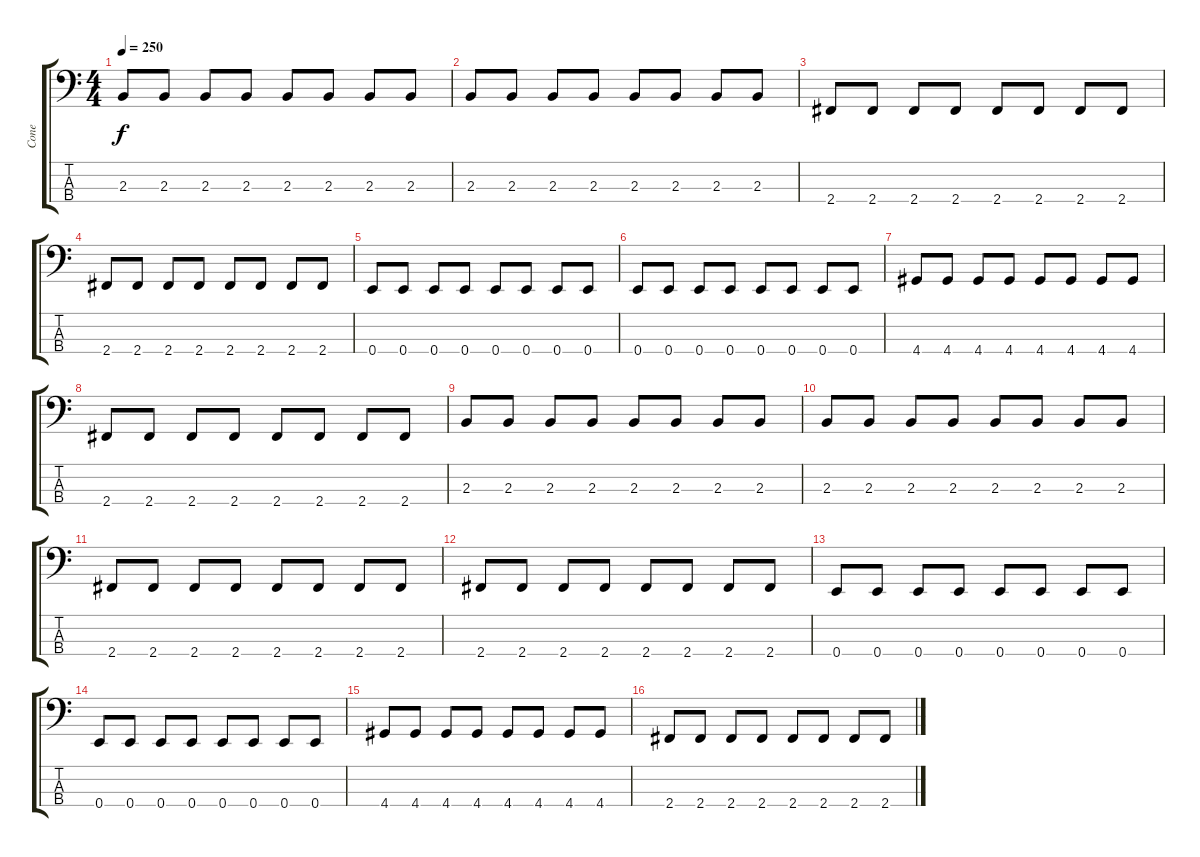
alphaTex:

\track ("Cone" "Cone") {instrument electricbasspick}
\staff {score tabs}
\tuning (G2 D2 A1 E1) {hide}
\ts (4 4)
\tempo 250
\clef f4
\ks c
2.3.8{dy f} 2.3.8 2.3.8 2.3.8 2.3.8 2.3.8 2.3.8 2.3.8 |
2.3.8 2.3.8 2.3.8 2.3.8 2.3.8 2.3.8 2.3.8 2.3.8 |
2.4.8 2.4.8 2.4.8 2.4.8 2.4.8 2.4.8 2.4.8 2.4.8 |
2.4.8 2.4.8 2.4.8 2.4.8 2.4.8 2.4.8 2.4.8 2.4.8 |
0.4.8 0.4.8 0.4.8 0.4.8 0.4.8 0.4.8 0.4.8 0.4.8 |
0.4.8 0.4.8 0.4.8 0.4.8 0.4.8 0.4.8 0.4.8 0.4.8 |
4.4.8 4.4.8 4.4.8 4.4.8 4.4.8 4.4.8 4.4.8 4.4.8 |
2.4.8 2.4.8 2.4.8 2.4.8 2.4.8 2.4.8 2.4.8 2.4.8 |
2.3.8 2.3.8 2.3.8 2.3.8 2.3.8 2.3.8 2.3.8 2.3.8 |
2.3.8 2.3.8 2.3.8 2.3.8 2.3.8 2.3.8 2.3.8 2.3.8 |
2.4.8 2.4.8 2.4.8 2.4.8 2.4.8 2.4.8 2.4.8 2.4.8 |
2.4.8 2.4.8 2.4.8 2.4.8 2.4.8 2.4.8 2.4.8 2.4.8 |
0.4.8 0.4.8 0.4.8 0.4.8 0.4.8 0.4.8 0.4.8 0.4.8 |
0.4.8 0.4.8 0.4.8 0.4.8 0.4.8 0.4.8 0.4.8 0.4.8 |
4.4.8 4.4.8 4.4.8 4.4.8 4.4.8 4.4.8 4.4.8 4.4.8 |
2.4.8 2.4.8 2.4.8 2.4.8 2.4.8 2.4.8 2.4.8 2.4.8
